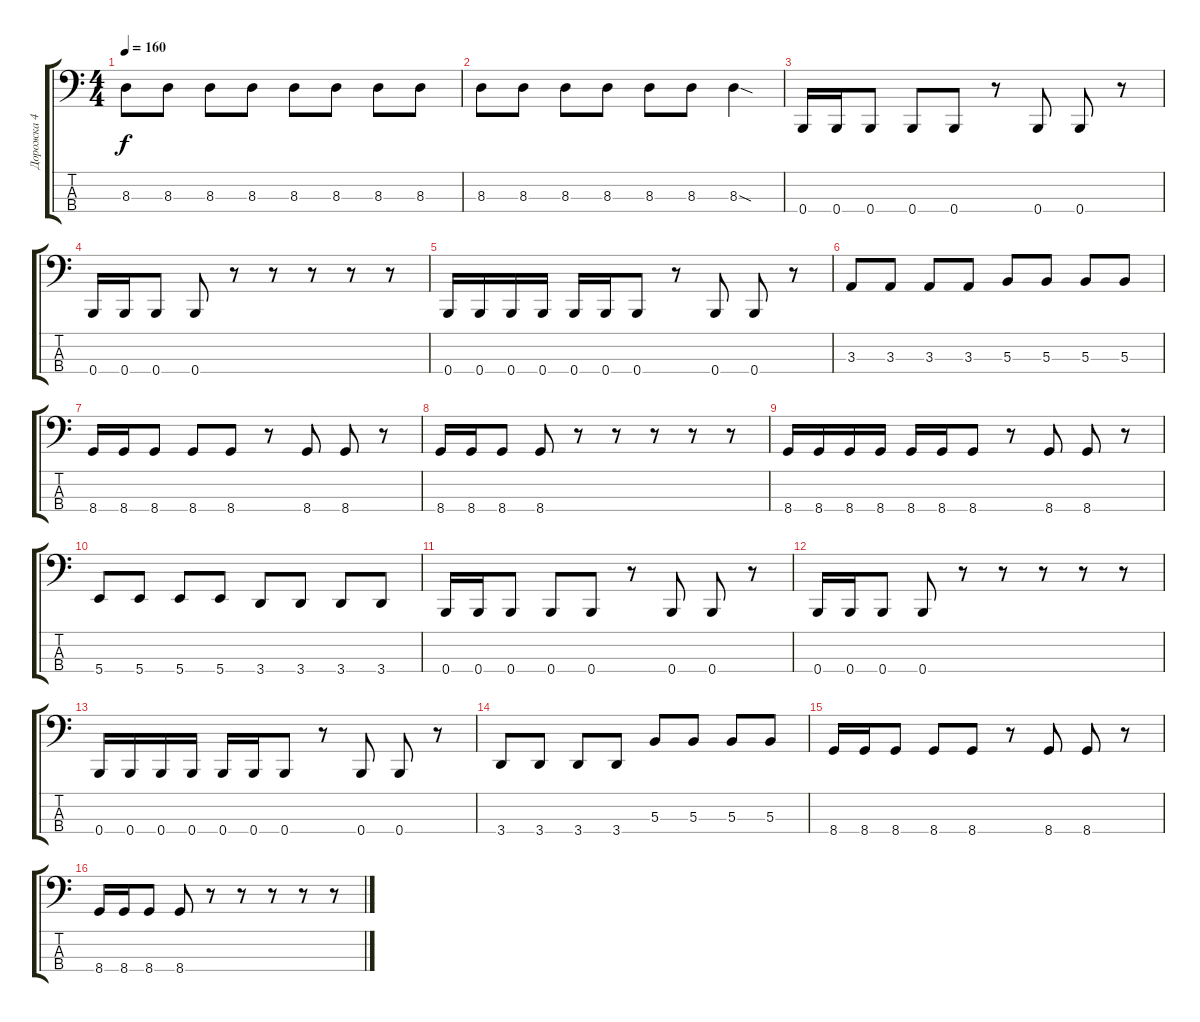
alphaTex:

\track ("Дорожка 4" "Дорожка 4") {instrument electricbassfinger}
\staff {score tabs}
\tuning (E2 B1 Gb1 B0) {hide}
\ts (4 4)
\tempo 160
\clef f4
\ks c
8.3.8{dy f} 8.3.8 8.3.8 8.3.8 8.3.8 8.3.8 8.3.8 8.3.8 |
8.3.8 8.3.8 8.3.8 8.3.8 8.3.8 8.3.8 8.3{sod}.4 |
0.4.16 0.4.16 0.4.8 0.4.8 0.4.8 r.8 0.4.8 0.4.8 r.8 |
0.4.16 0.4.16 0.4.8 0.4.8 r.8 r.8 r.8 r.8 r.8 |
0.4.16 0.4.16 0.4.16 0.4.16 0.4.16 0.4.16 0.4.8 r.8 0.4.8 0.4.8 r.8 |
3.3.8 3.3.8 3.3.8 3.3.8 5.3.8 5.3.8 5.3.8 5.3.8 |
8.4.16 8.4.16 8.4.8 8.4.8 8.4.8 r.8 8.4.8 8.4.8 r.8 |
8.4.16 8.4.16 8.4.8 8.4.8 r.8 r.8 r.8 r.8 r.8 |
8.4.16 8.4.16 8.4.16 8.4.16 8.4.16 8.4.16 8.4.8 r.8 8.4.8 8.4.8 r.8 |
5.4.8 5.4.8 5.4.8 5.4.8 3.4.8 3.4.8 3.4.8 3.4.8 |
0.4.16 0.4.16 0.4.8 0.4.8 0.4.8 r.8 0.4.8 0.4.8 r.8 |
0.4.16 0.4.16 0.4.8 0.4.8 r.8 r.8 r.8 r.8 r.8 |
0.4.16 0.4.16 0.4.16 0.4.16 0.4.16 0.4.16 0.4.8 r.8 0.4.8 0.4.8 r.8 |
3.4.8 3.4.8 3.4.8 3.4.8 5.3.8 5.3.8 5.3.8 5.3.8 |
8.4.16 8.4.16 8.4.8 8.4.8 8.4.8 r.8 8.4.8 8.4.8 r.8 |
8.4.16 8.4.16 8.4.8 8.4.8 r.8 r.8 r.8 r.8 r.8
